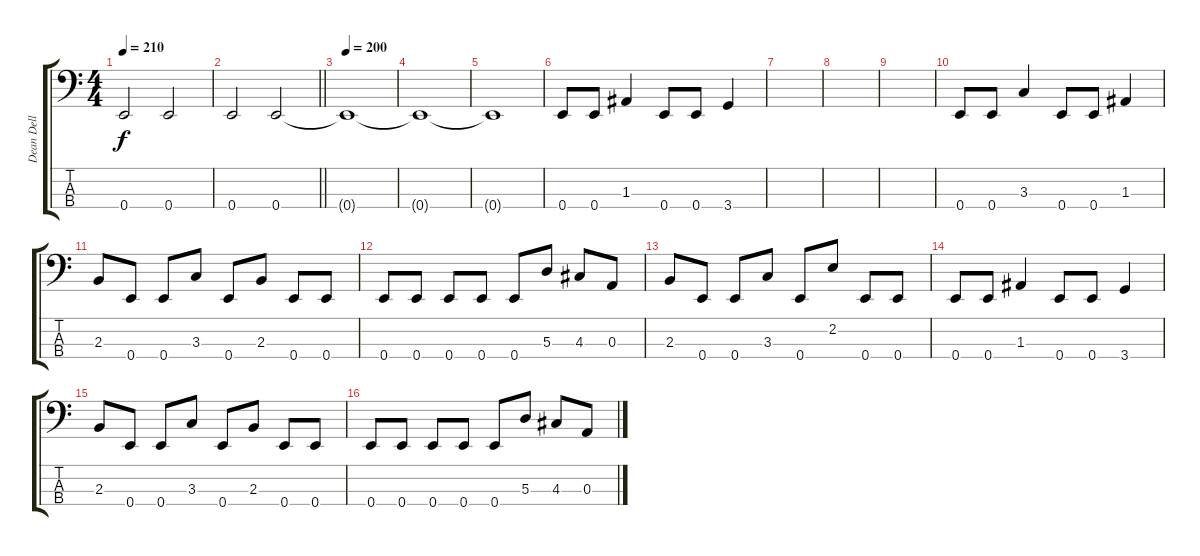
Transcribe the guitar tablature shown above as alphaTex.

\track ("Dean Dell" "Dean Dell") {instrument electricbasspick}
\staff {score tabs}
\tuning (G2 D2 A1 E1) {hide}
\ts (4 4)
\tempo 210
\clef f4
\ks c
0.4.2{dy f} 0.4.2 |
\barLineRight lightlight
0.4.2 0.4.2 |
\tempo 200
0.4{t}.1 |
0.4{t}.1 |
0.4{t}.1 |
0.4.8 0.4.8 1.3.4 0.4.8 0.4.8 3.4.4 |
|
|
|
0.4.8 0.4.8 3.3.4 0.4.8 0.4.8 1.3.4 |
2.3.8 0.4.8 0.4.8 3.3.8 0.4.8 2.3.8 0.4.8 0.4.8 |
0.4.8 0.4.8 0.4.8 0.4.8 0.4.8 5.3.8 4.3.8 0.3.8 |
2.3.8 0.4.8 0.4.8 3.3.8 0.4.8 2.2.8 0.4.8 0.4.8 |
0.4.8 0.4.8 1.3.4 0.4.8 0.4.8 3.4.4 |
2.3.8 0.4.8 0.4.8 3.3.8 0.4.8 2.3.8 0.4.8 0.4.8 |
0.4.8 0.4.8 0.4.8 0.4.8 0.4.8 5.3.8 4.3.8 0.3.8
